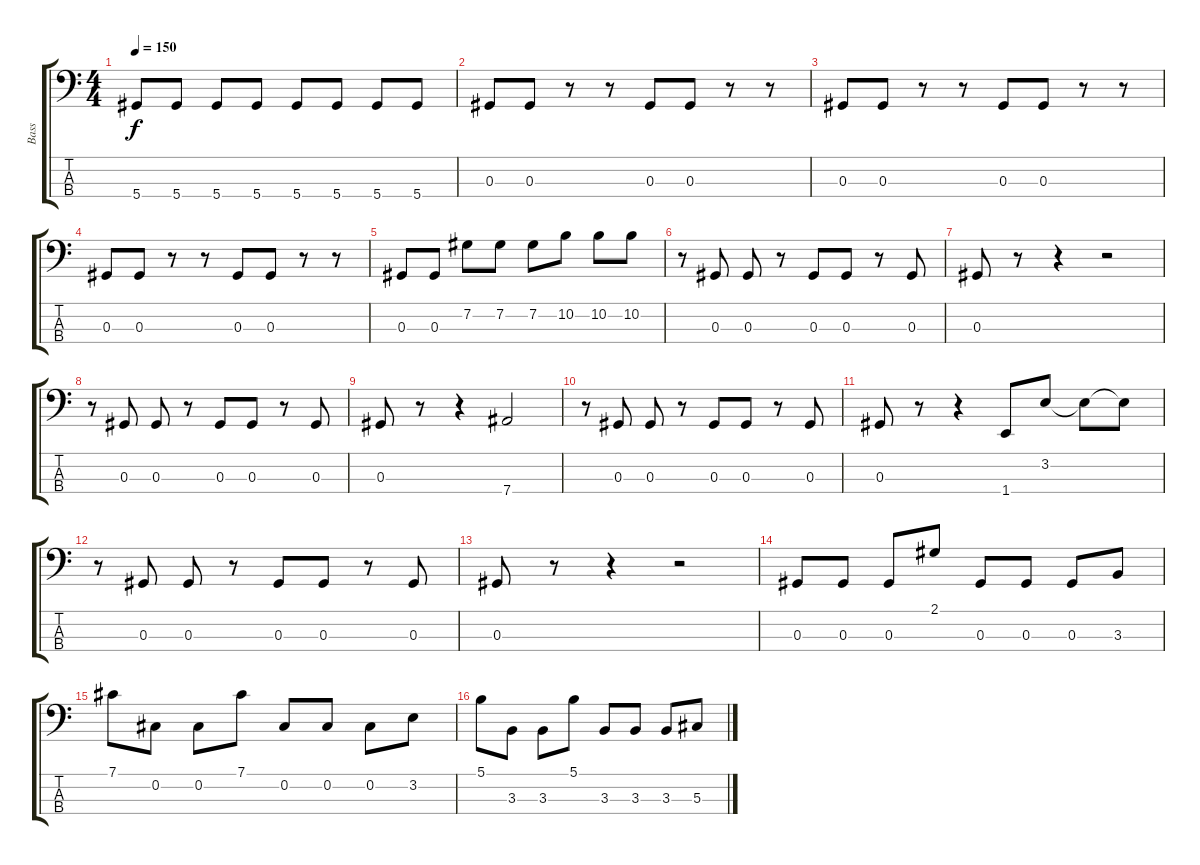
\track ("Bass" "Bass") {instrument electricbassfinger}
\staff {score tabs}
\tuning (Gb2 Db2 Ab1 Eb1) {hide}
\ts (4 4)
\tempo 150
\clef f4
\ks c
5.4.8{dy f} 5.4.8 5.4.8 5.4.8 5.4.8 5.4.8 5.4.8 5.4.8 |
0.3.8 0.3.8 r.8 r.8 0.3.8 0.3.8 r.8 r.8 |
0.3.8 0.3.8 r.8 r.8 0.3.8 0.3.8 r.8 r.8 |
0.3.8 0.3.8 r.8 r.8 0.3.8 0.3.8 r.8 r.8 |
0.3.8 0.3.8 7.2.8 7.2.8 7.2.8 10.2.8 10.2.8 10.2.8 |
r.8 0.3.8 0.3.8 r.8 0.3.8 0.3.8 r.8 0.3.8 |
0.3.8 r.8 r.4 r.2 |
r.8 0.3.8 0.3.8 r.8 0.3.8 0.3.8 r.8 0.3.8 |
0.3.8 r.8 r.4 7.4.2 |
r.8 0.3.8 0.3.8 r.8 0.3.8 0.3.8 r.8 0.3.8 |
0.3.8 r.8 r.4 1.4.8 3.2.8 3.2{t}.8 3.2{t}.8 |
r.8 0.3.8 0.3.8 r.8 0.3.8 0.3.8 r.8 0.3.8 |
0.3.8 r.8 r.4 r.2 |
0.3.8 0.3.8 0.3.8 2.1.8 0.3.8 0.3.8 0.3.8 3.3.8 |
7.1.8 0.2.8 0.2.8 7.1.8 0.2.8 0.2.8 0.2.8 3.2.8 |
5.1.8 3.3.8 3.3.8 5.1.8 3.3.8 3.3.8 3.3.8 5.3.8
